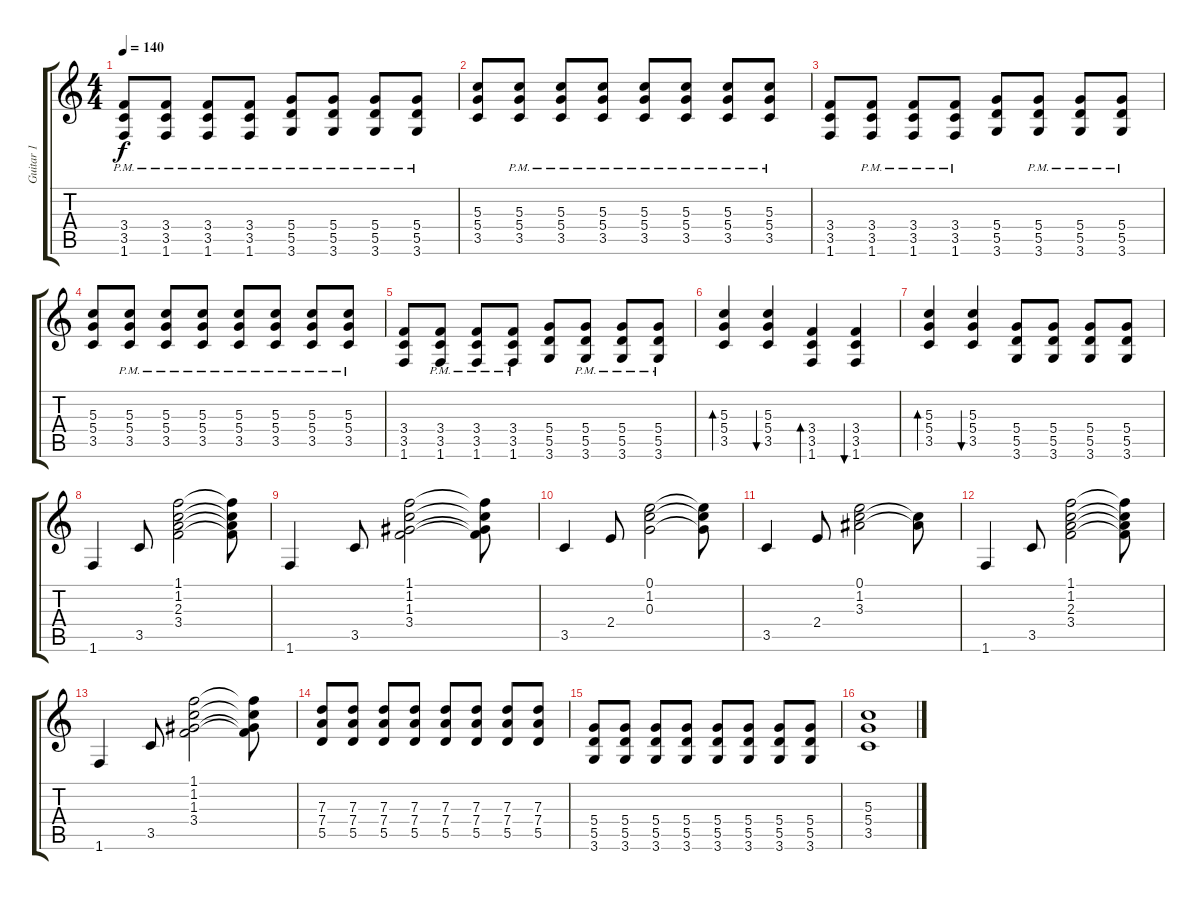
\track ("Guitar 1" "Guitar 1") {instrument distortionguitar}
\staff {score tabs}
\tuning (E4 B3 G3 D3 A2 E2) {hide}
\ts (4 4)
\tempo 140
\clef g2
\ks c
(3.4{pm} 3.5{pm} 1.6{pm}).8{dy f} (3.4{pm} 3.5{pm} 1.6{pm}).8 (3.4{pm} 3.5{pm} 1.6{pm}).8 (3.4{pm} 3.5{pm} 1.6{pm}).8 (5.4{pm} 5.5{pm} 3.6{pm}).8 (5.4{pm} 5.5{pm} 3.6{pm}).8 (5.4{pm} 5.5{pm} 3.6{pm}).8 (5.4{pm} 5.5{pm} 3.6{pm}).8 |
(5.3 5.4 3.5).8 (5.3{pm} 5.4{pm} 3.5{pm}).8 (5.3{pm} 5.4{pm} 3.5{pm}).8 (5.3{pm} 5.4{pm} 3.5{pm}).8 (5.3{pm} 5.4{pm} 3.5{pm}).8 (5.3{pm} 5.4{pm} 3.5{pm}).8 (5.3{pm} 5.4{pm} 3.5{pm}).8 (5.3{pm} 5.4{pm} 3.5{pm}).8 |
(3.4 3.5 1.6).8 (3.4{pm} 3.5{pm} 1.6{pm}).8 (3.4{pm} 3.5{pm} 1.6{pm}).8 (3.4{pm} 3.5{pm} 1.6{pm}).8 (5.4 5.5 3.6).8 (5.4{pm} 5.5{pm} 3.6{pm}).8 (5.4{pm} 5.5{pm} 3.6{pm}).8 (5.4{pm} 5.5{pm} 3.6{pm}).8 |
(5.3 5.4 3.5).8 (5.3{pm} 5.4{pm} 3.5{pm}).8 (5.3{pm} 5.4{pm} 3.5{pm}).8 (5.3{pm} 5.4{pm} 3.5{pm}).8 (5.3{pm} 5.4{pm} 3.5{pm}).8 (5.3{pm} 5.4{pm} 3.5{pm}).8 (5.3{pm} 5.4{pm} 3.5{pm}).8 (5.3{pm} 5.4{pm} 3.5{pm}).8 |
(3.4 3.5 1.6).8 (3.4{pm} 3.5{pm} 1.6{pm}).8 (3.4{pm} 3.5{pm} 1.6{pm}).8 (3.4{pm} 3.5{pm} 1.6{pm}).8 (5.4 5.5 3.6).8 (5.4{pm} 5.5{pm} 3.6{pm}).8 (5.4{pm} 5.5{pm} 3.6{pm}).8 (5.4{pm} 5.5{pm} 3.6{pm}).8 |
(5.3 5.4 3.5).4{bd 120} (5.3 5.4 3.5).4{bu 120} (3.4 3.5 1.6).4{bd 120} (3.4 3.5 1.6).4{bu 120} |
(5.3 5.4 3.5).4{bd 120} (5.3 5.4 3.5).4{bu 120} (5.4 5.5 3.6).8 (5.4 5.5 3.6).8 (5.4 5.5 3.6).8 (5.4 5.5 3.6).8 |
1.6.4{instrument overdrivenguitar} 3.5.8 (1.1 1.2 2.3 3.4).2 (1.1{t} 1.2{t} 2.3{t} 3.4{t}).8 |
1.6.4 3.5.8 (1.1 1.2 1.3 3.4).2 (1.1{t} 1.2{t} 1.3{t} 3.4{t}).8 |
3.5.4 2.4.8 (0.1 1.2 0.3).2 (0.1{t} 1.2{t} 0.3{t}).8 |
3.5.4 2.4.8 (0.1 1.2 3.3).2 (1.2{t} 3.3{t}).8 |
1.6.4 3.5.8 (1.1 1.2 2.3 3.4).2 (1.1{t} 1.2{t} 2.3{t} 3.4{t}).8 |
1.6.4 3.5.8 (1.1 1.2 1.3 3.4).2 (1.1{t} 1.2{t} 1.3{t} 3.4{t}).8 |
(7.3 7.4 5.5).8 (7.3 7.4 5.5).8 (7.3 7.4 5.5).8 (7.3 7.4 5.5).8 (7.3 7.4 5.5).8 (7.3 7.4 5.5).8 (7.3 7.4 5.5).8 (7.3 7.4 5.5).8 |
(5.4 5.5 3.6).8 (5.4 5.5 3.6).8 (5.4 5.5 3.6).8 (5.4 5.5 3.6).8 (5.4 5.5 3.6).8 (5.4 5.5 3.6).8 (5.4 5.5 3.6).8 (5.4 5.5 3.6).8 |
(5.3 5.4 3.5).1{instrument distortionguitar}
